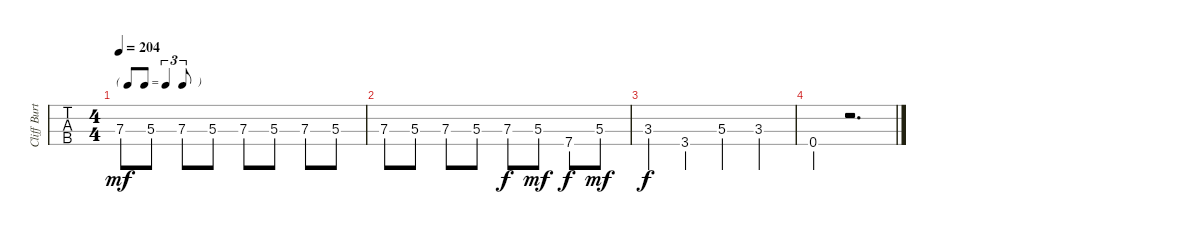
\track ("Cliff Burton/Jason Newsted" "Cliff Burt") {instrument electricbassfinger}
\staff {tabs}
\tuning (G2 D2 A1 E1) {hide}
\ts (4 4)
\tf triplet8th
\tempo 204
\clef f4
\ks c
7.3.8{dy mf} 5.3.8 7.3.8 5.3.8 7.3.8 5.3.8 7.3.8 5.3.8 |
7.3.8 5.3.8 7.3.8 5.3.8 7.3.8{dy f} 5.3.8{dy mf} 7.4.8{dy f} 5.3.8{dy mf} |
3.3.4{dy f} 3.4.4 5.3.4 3.3.4 |
0.4.4 r.2{d}
